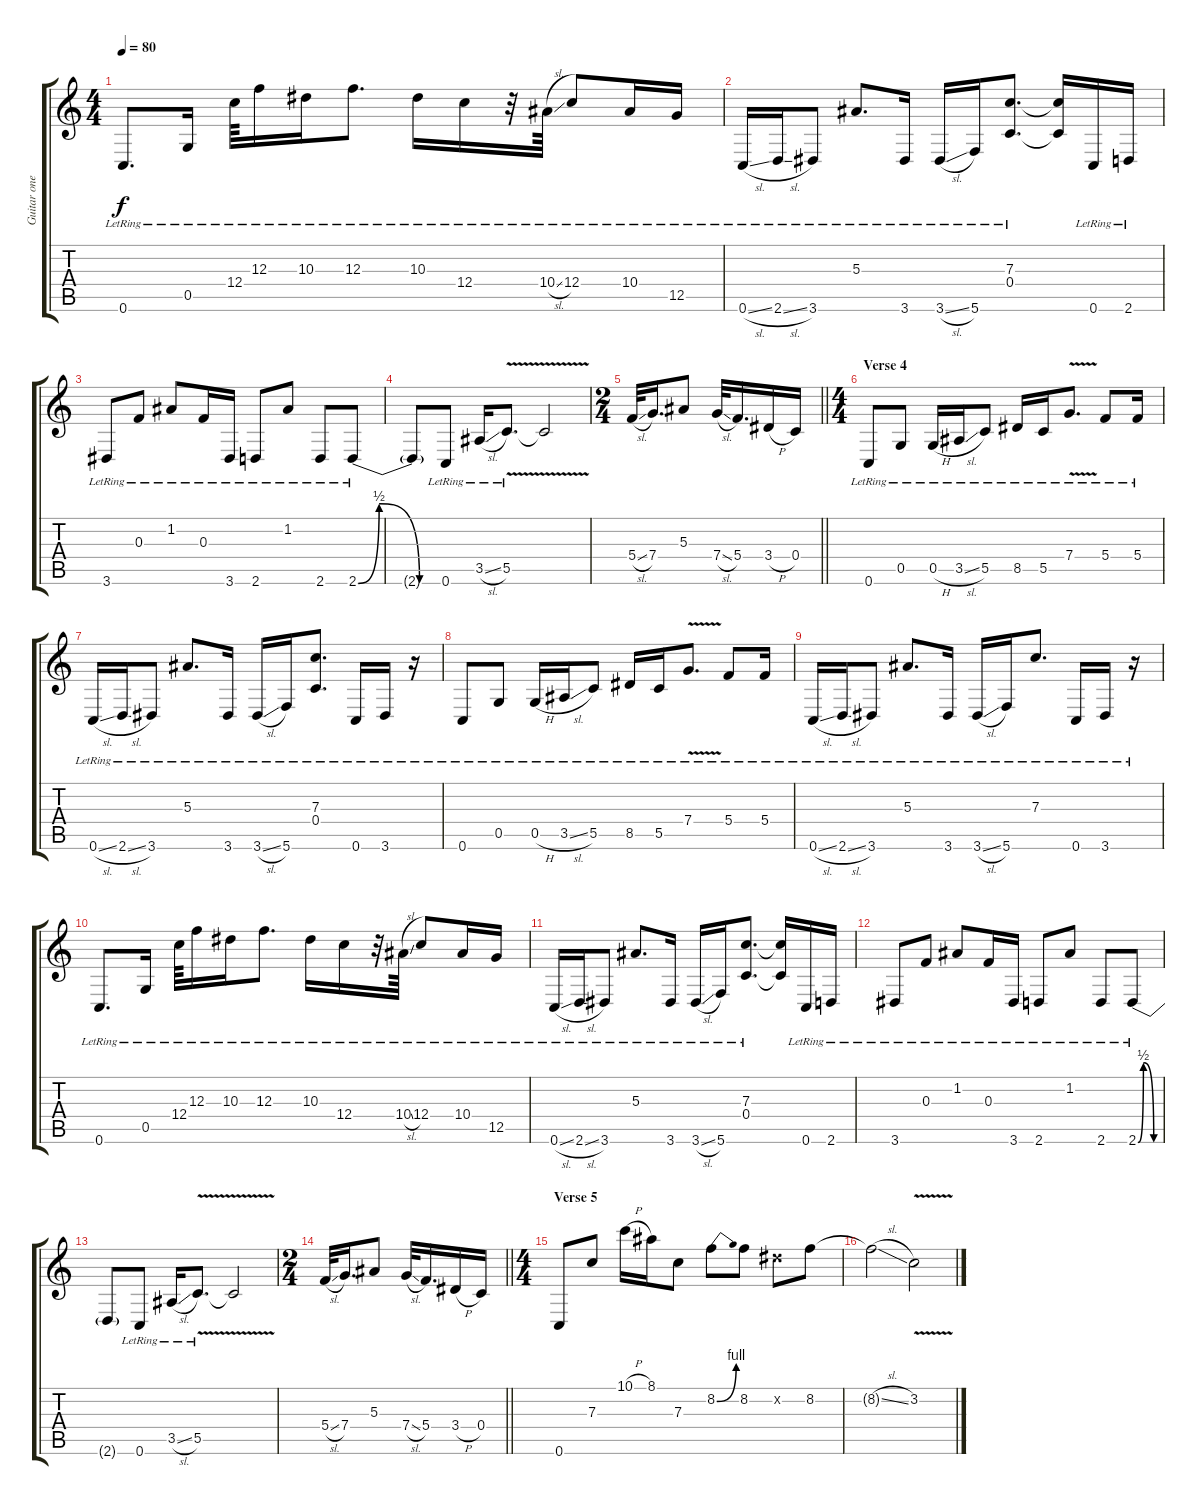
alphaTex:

\track ("Guitar one (dobro)" "Guitar one") {instrument acousticguitarsteel}
\staff {score tabs}
\tuning (D4 A3 F3 C3 G2 C2) {hide}
\ts (4 4)
\tempo 80
\clef g2
\ks c
0.6{lr}.8{d dy f} 0.5{lr}.16 12.4{lr}.64 12.3{lr}.16 10.3{lr}.16 12.3{lr}.8{d} 10.3{lr}.16 12.4{lr}.16 r.32 10.4{sl lr}.64 12.4{lr}.8 10.4{lr}.16 12.5{lr}.16 |
0.6{sl lr}.16 2.6{sl lr}.16 3.6{lr}.8 5.3{lr}.8{d} 3.6{lr}.16 3.6{sl lr}.16 5.6{lr}.16 (7.3{lr} 0.4{lr}).8{d} (7.3{t} 0.4{t}).16 0.6{lr}.16 2.6{lr}.16 |
3.6{lr}.8 0.3{lr}.8 1.2{lr}.8 0.3{lr}.16 3.6{lr}.16 2.6{lr}.8 1.2{lr}.8 2.6{lr}.8 2.6{be (custom 0 0 15 2 44 0 60 0) lr}.8 |
2.6{t}.8 0.6{lr}.8 3.5{sl lr}.16 5.5{v lr}.8{d} 5.5{t}.2 |
\ts (2 4)
\barLineRight lightlight
5.4{sl}.32 7.4.16{d} 5.3.8 7.4{sl}.32 5.4.16{d} 3.4{h}.16 0.4.16 |
\ts (4 4)
\section ("" "Verse 4")
0.6{lr}.8 0.5{lr}.8 0.5{h lr}.16 3.5{sl lr}.16 5.5{lr}.8 8.5{lr}.16 5.5{lr}.16 7.4{v lr}.8{d} 5.4{lr}.8 5.4{lr}.16 |
0.6{sl lr}.16 2.6{sl lr}.16 3.6{lr}.8 5.3{lr}.8{d} 3.6{lr}.16 3.6{sl lr}.16 5.6{lr}.16 (7.3{lr} 0.4{lr}).8{d} 0.6{lr}.16 3.6{lr}.16 r.16 |
0.6{lr}.8 0.5{lr}.8 0.5{h lr}.16 3.5{sl lr}.16 5.5{lr}.8 8.5{lr}.16 5.5{lr}.16 7.4{v lr}.8{d} 5.4{lr}.8 5.4{lr}.16 |
0.6{sl lr}.16 2.6{sl lr}.16 3.6{lr}.8 5.3{lr}.8{d} 3.6{lr}.16 3.6{sl lr}.16 5.6{lr}.16 7.3{lr}.8{d} 0.6{lr}.16 3.6{lr}.16 r.16 |
0.6{lr}.8{d} 0.5{lr}.16 12.4{lr}.64 12.3{lr}.16 10.3{lr}.16 12.3{lr}.8{d} 10.3{lr}.16 12.4{lr}.16 r.32 10.4{sl lr}.64 12.4{lr}.8 10.4{lr}.16 12.5{lr}.16 |
0.6{sl lr}.16 2.6{sl lr}.16 3.6{lr}.8 5.3{lr}.8{d} 3.6{lr}.16 3.6{sl lr}.16 5.6{lr}.16 (7.3{lr} 0.4{lr}).8{d} (7.3{t} 0.4{t}).16 0.6{lr}.16 2.6{lr}.16 |
3.6{lr}.8 0.3{lr}.8 1.2{lr}.8 0.3{lr}.16 3.6{lr}.16 2.6{lr}.8 1.2{lr}.8 2.6{lr}.8 2.6{be (custom 0 0 15 2 44 0 60 0) lr}.8 |
2.6{t}.8 0.6{lr}.8 3.5{sl lr}.16 5.5{v lr}.8{d} 5.5{t}.2 |
\ts (2 4)
\barLineRight lightlight
5.4{sl}.32 7.4.16{d} 5.3.8 7.4{sl}.32 5.4.16{d} 3.4{h}.16 0.4.16 |
\ts (4 4)
\section ("" "Verse 5")
0.6.8 7.3.8 10.1{h}.16 8.1.16 7.3.8 8.2{be (bend 0 0 60 4)}.8 8.2.8 6.2{x}.8 8.2.8 |
8.2{sl t}.2 3.2{v}.2
